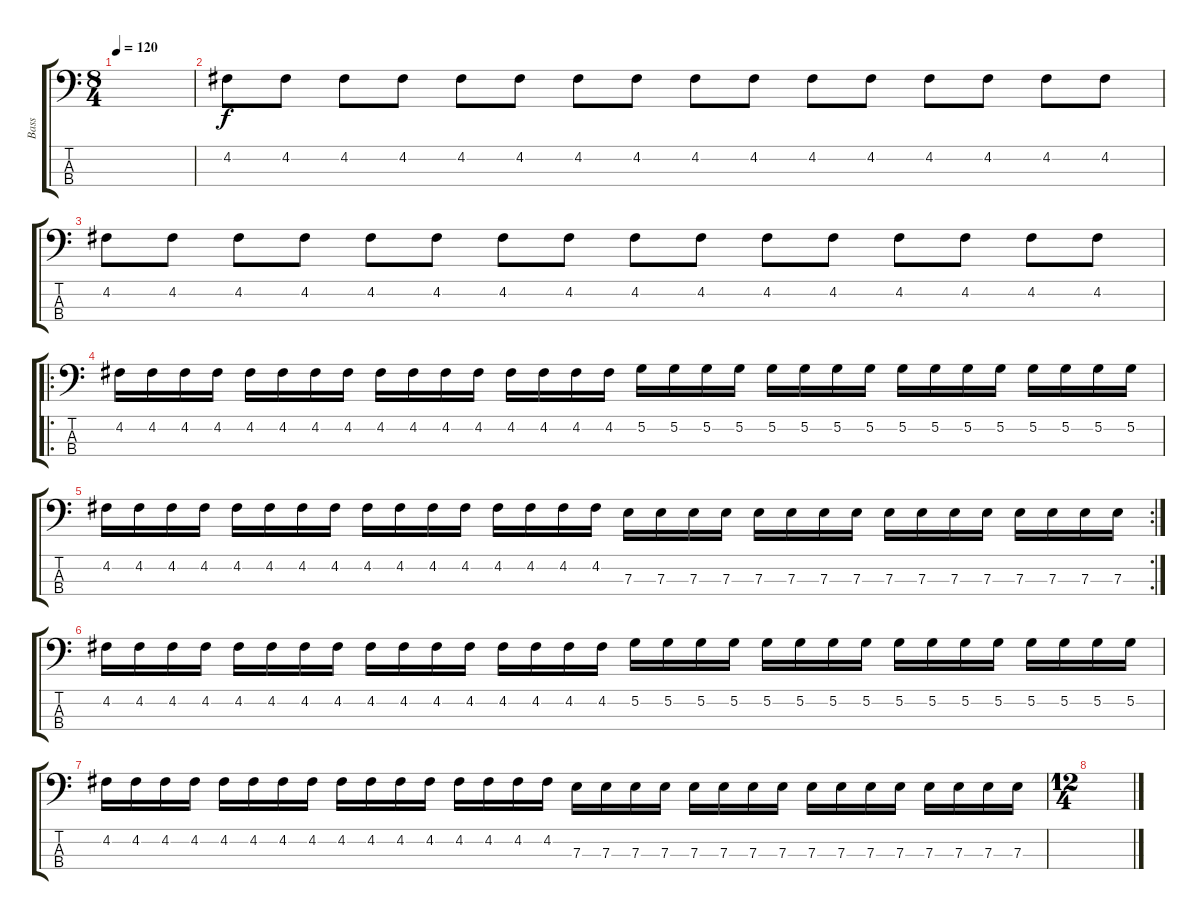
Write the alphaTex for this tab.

\track ("Bass" "Bass") {instrument electricbasspick}
\staff {score tabs}
\tuning (G2 D2 A1 E1) {hide}
\ts (8 4)
\tempo 120
\clef f4
\ks c
|
4.2.8 4.2.8 4.2.8 4.2.8 4.2.8 4.2.8 4.2.8 4.2.8 4.2.8 4.2.8 4.2.8 4.2.8 4.2.8 4.2.8 4.2.8 4.2.8 |
4.2.8 4.2.8 4.2.8 4.2.8 4.2.8 4.2.8 4.2.8 4.2.8 4.2.8 4.2.8 4.2.8 4.2.8 4.2.8 4.2.8 4.2.8 4.2.8 |
\ro
4.2.16 4.2.16 4.2.16 4.2.16 4.2.16 4.2.16 4.2.16 4.2.16 4.2.16 4.2.16 4.2.16 4.2.16 4.2.16 4.2.16 4.2.16 4.2.16 5.2.16 5.2.16 5.2.16 5.2.16 5.2.16 5.2.16 5.2.16 5.2.16 5.2.16 5.2.16 5.2.16 5.2.16 5.2.16 5.2.16 5.2.16 5.2.16 |
\rc 2
4.2.16 4.2.16 4.2.16 4.2.16 4.2.16 4.2.16 4.2.16 4.2.16 4.2.16 4.2.16 4.2.16 4.2.16 4.2.16 4.2.16 4.2.16 4.2.16 7.3.16 7.3.16 7.3.16 7.3.16 7.3.16 7.3.16 7.3.16 7.3.16 7.3.16 7.3.16 7.3.16 7.3.16 7.3.16 7.3.16 7.3.16 7.3.16 |
4.2.16 4.2.16 4.2.16 4.2.16 4.2.16 4.2.16 4.2.16 4.2.16 4.2.16 4.2.16 4.2.16 4.2.16 4.2.16 4.2.16 4.2.16 4.2.16 5.2.16 5.2.16 5.2.16 5.2.16 5.2.16 5.2.16 5.2.16 5.2.16 5.2.16 5.2.16 5.2.16 5.2.16 5.2.16 5.2.16 5.2.16 5.2.16 |
4.2.16 4.2.16 4.2.16 4.2.16 4.2.16 4.2.16 4.2.16 4.2.16 4.2.16 4.2.16 4.2.16 4.2.16 4.2.16 4.2.16 4.2.16 4.2.16 7.3.16 7.3.16 7.3.16 7.3.16 7.3.16 7.3.16 7.3.16 7.3.16 7.3.16 7.3.16 7.3.16 7.3.16 7.3.16 7.3.16 7.3.16 7.3.16 |
\ts (12 4)
